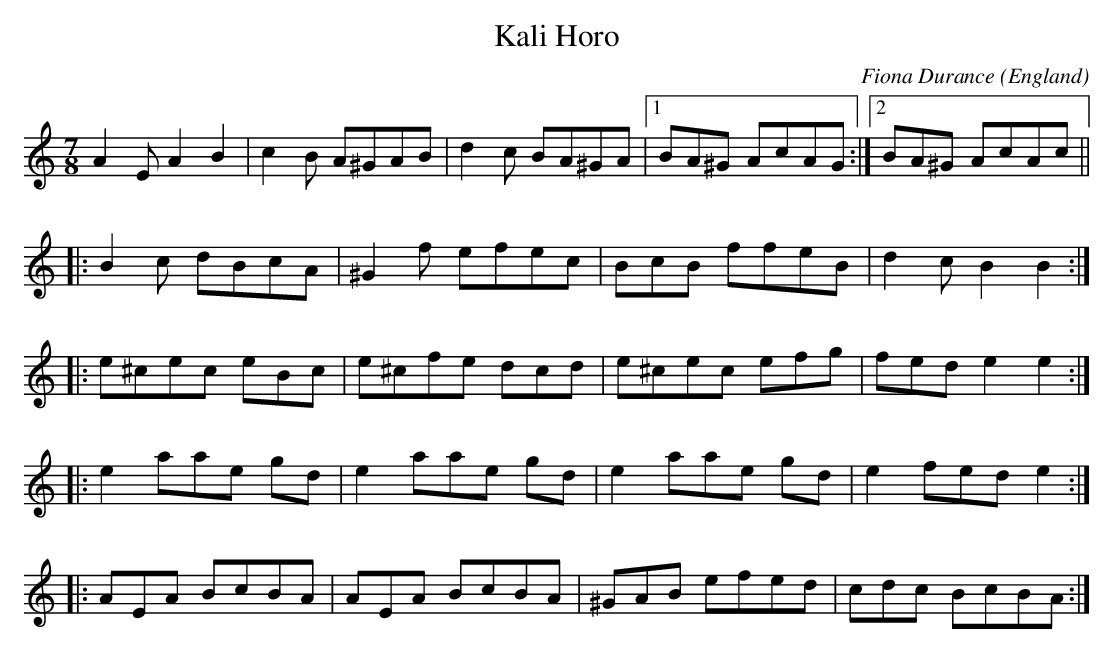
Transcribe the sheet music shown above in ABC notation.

X:1
T:Kali Horo
C:Fiona Durance
M:7/8
O:England
K:A minor
\vskip 6pt
A2E A2 B2| c2B A^GAB| d2c BA^GA \
|1 BA^G AcAG:|2 BA^G AcAc ||
|:B2c dBcA| ^G2f efec| BcB ffeB| d2c B2B2:|
|:e^cec eBc| e^cfe dcd| e^cec efg| fed e2 e2:|
|:e2 aae gd| e2aae gd| e2 aae gd| e2 fed e2:|
|:AEA BcBA| AEA BcBA| ^GAB efed| cdc BcBA:|
